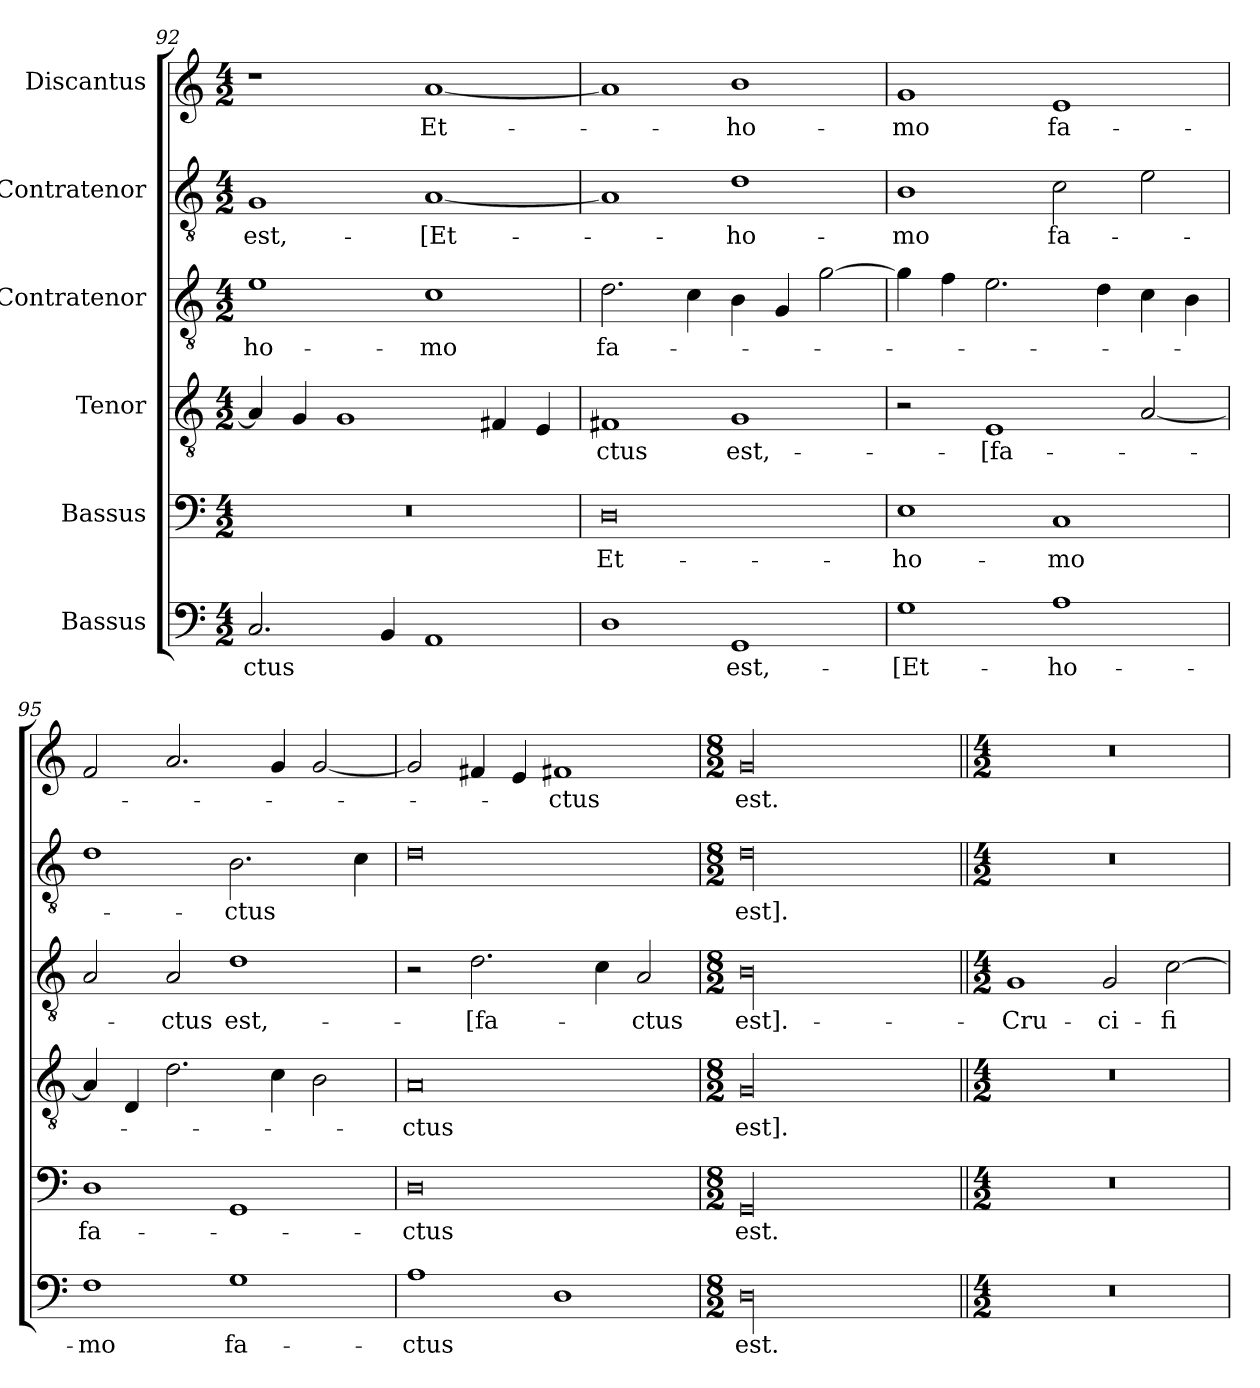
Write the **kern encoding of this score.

**kern	**text	**kern	**text	**kern	**text	**kern	**text	**kern	**text	**kern	**text
*part6	*part6	*part5	*part5	*part4	*part4	*part3	*part3	*part2	*part2	*part1	*part1
*staff6	*staff6	*staff5	*staff5	*staff4	*staff4	*staff3	*staff3	*staff2	*staff2	*staff1	*staff1
*I"Bassus	*	*I"Bassus	*	*I"Tenor	*	*I"Contratenor	*	*I"Contratenor	*	*I"Discantus	*
*clefF4	*	*clefF4	*	*clefGv2	*	*clefGv2	*	*clefGv2	*	*clefG2	*
*k[]	*	*k[]	*	*k[]	*	*k[]	*	*k[]	*	*k[]	*
*M4/2	*	*M4/2	*	*M4/2	*	*M4/2	*	*M4/2	*	*M4/2	*
=92	=92	=92	=92	=92	=92	=92	=92	=92	=92	=92	=92
2.C/	-ctus	0r	.	4A/]	.	1e\	ho-	1G/	est,-	1r	.
.	.	.	.	4G/	.	.	.	.	.	.	.
.	.	.	.	1G/	.	.	.	.	.	.	.
4BB/	.	.	.	.	.	.	.	.	.	.	.
1AA/	.	.	.	.	.	1c\	-mo	[1A/	[Et-	[1a/	Et-
.	.	.	.	4F#X/	.	.	.	.	.	.	.
.	.	.	.	4E/	.	.	.	.	.	.	.
=93	=93	=93	=93	=93	=93	=93	=93	=93	=93	=93	=93
1D\	.	0D\	Et-	1F#X/	-ctus	2.d\	fa-	1A/]	.	1a/]	.
.	.	.	.	.	.	4c\	.	.	.	.	.
1GG/	est,-	.	.	1G/	est,-	4B\	.	1d\	ho-	1b\	ho-
.	.	.	.	.	.	4G/	.	.	.	.	.
.	.	.	.	.	.	[2g\	.	.	.	.	.
=94	=94	=94	=94	=94	=94	=94	=94	=94	=94	=94	=94
1G\	[Et-	1E\	ho-	2r	.	4g\]	.	1B\	-mo	1g/	-mo
.	.	.	.	.	.	4f\	.	.	.	.	.
.	.	.	.	1E/	[fa-	2.e\	.	.	.	.	.
1A\	ho-	1C/	-mo	.	.	.	.	2c\	fa-	1e/	fa-
.	.	.	.	.	.	4d\	.	.	.	.	.
.	.	.	.	[2A/	.	4c\	.	2e\	.	.	.
.	.	.	.	.	.	4B\	.	.	.	.	.
=95	=95	=95	=95	=95	=95	=95	=95	=95	=95	=95	=95
1F\	-mo	1D\	fa-	4A/]	.	2A/	.	1d\	.	2f/	.
.	.	.	.	4D/	.	.	.	.	.	.	.
.	.	.	.	2.d\	.	2A/	-ctus	.	.	2.a/	.
1G\	fa-	1GG/	.	.	.	1d\	est,-	2.B\	-ctus	.	.
.	.	.	.	4c\	.	.	.	.	.	4g/	.
.	.	.	.	2B\	.	.	.	.	.	[2g/	.
.	.	.	.	.	.	.	.	4c\	.	.	.
=96	=96	=96	=96	=96	=96	=96	=96	=96	=96	=96	=96
1A\	-ctus	0D\	-ctus	0A/	-ctus	2r	.	0d\	.	2g/]	.
.	.	.	.	.	.	2.d\	[fa-	.	.	4f#X/	.
.	.	.	.	.	.	.	.	.	.	4e/	.
1D\	.	.	.	.	.	.	.	.	.	1f#X/	-ctus
.	.	.	.	.	.	4c\	.	.	.	.	.
.	.	.	.	.	.	2A/	-ctus	.	.	.	.
=97	=97	=97	=97	=97	=97	=97	=97	=97	=97	=97	=97
*M8/2	*	*M8/2	*	*M8/2	*	*M8/2	*	*M8/2	*	*M8/2	*
00D\	est.-	00GG/	est.-	00G/	est].-	00B\	est].-	00d\	est].-	00g/	est.-
=98||	=98||	=98||	=98||	=98||	=98||	=98||	=98||	=98||	=98||	=98||	=98||
*M4/2	*	*M4/2	*	*M4/2	*	*M4/2	*	*M4/2	*	*M4/2	*
0r	.	0r	.	0r	.	1G/	Cru-	0r	.	0r	.
.	.	.	.	.	.	2G/	-ci-	.	.	.	.
.	.	.	.	.	.	[2c\	-fi-	.	.	.	.
=	=	=	=	=	=	=	=	=	=	=	=
*-	*-	*-	*-	*-	*-	*-	*-	*-	*-	*-	*-
